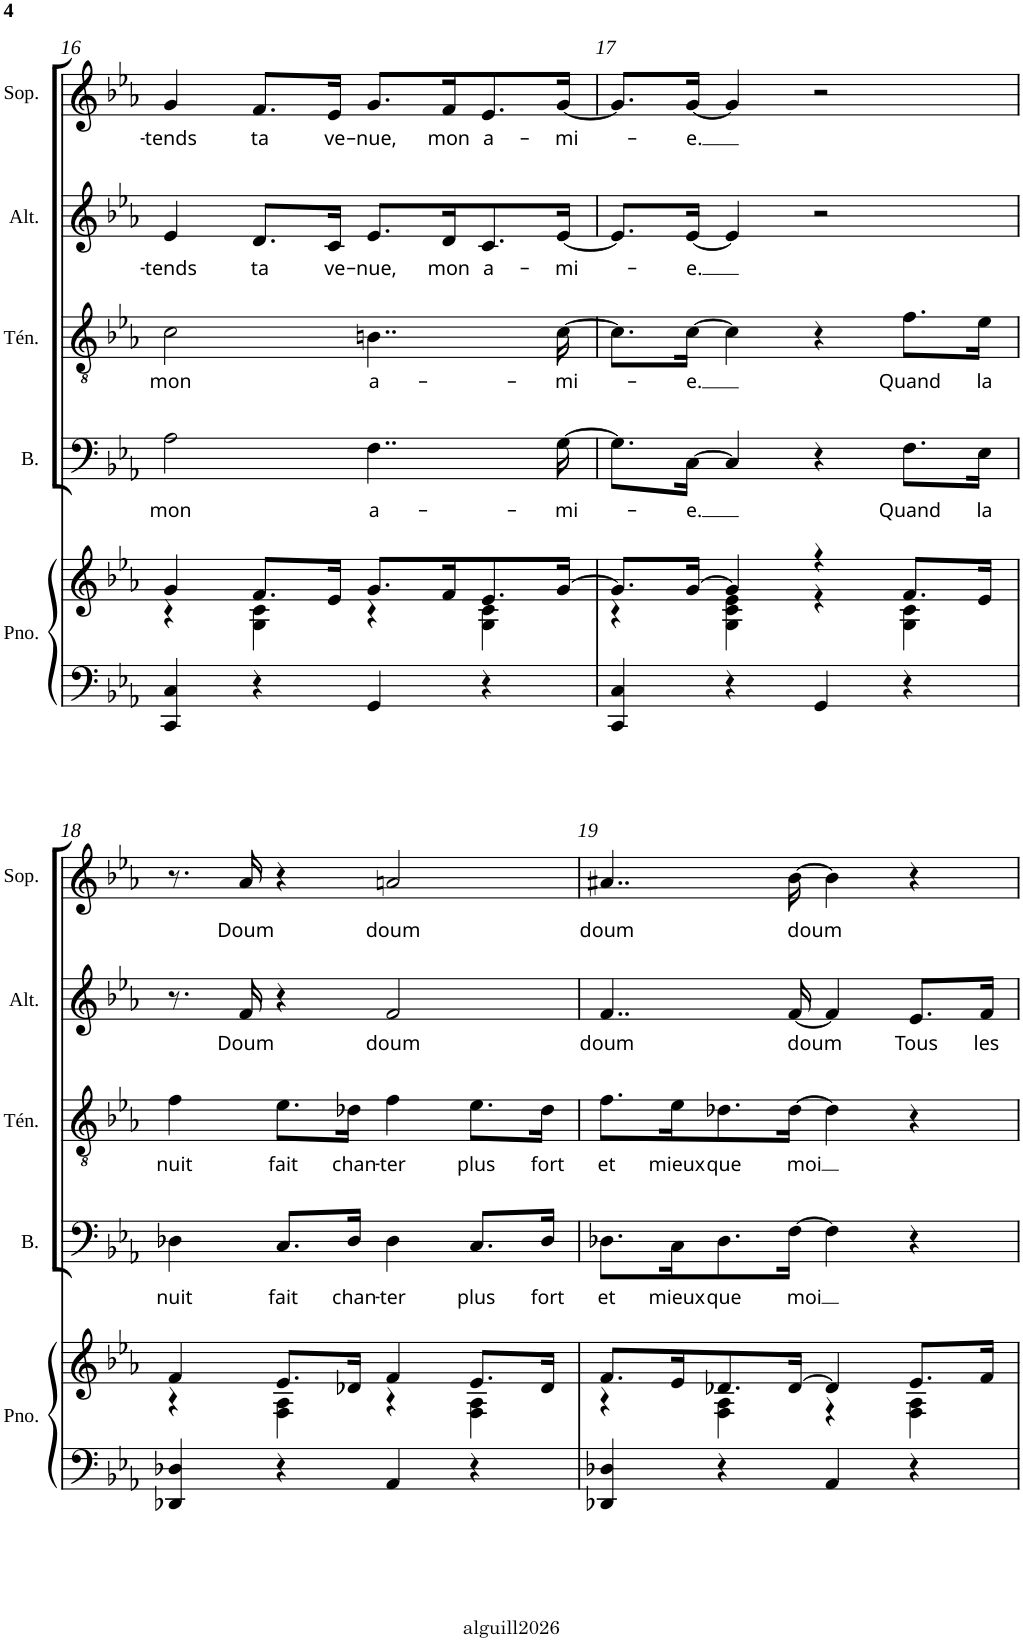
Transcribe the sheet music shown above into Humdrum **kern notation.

**kern	**kern	**kern	**text	**kern	**text	**kern	**text	**kern	**text
*part5	*part5	*part4	*part4	*part3	*part3	*part2	*part2	*part1	*part1
*staff6	*staff5	*staff4	*staff4	*staff3	*staff3	*staff2	*staff2	*staff1	*staff1
*I"Piano	*	*I"Basse	*	*I"Ténor	*	*I"Alto	*	*I"Soprano	*
*I'Pno.	*	*I'B.	*	*I'Tén.	*	*I'Alt.	*	*I'Sop.	*
!!LO:PB:g=z
*clefF4	*clefG2	*clefF4	*	*clefGv2	*	*clefG2	*	*clefG2	*
*k[b-e-a-]	*k[b-e-a-]	*k[b-e-a-]	*	*k[b-e-a-]	*	*k[b-e-a-]	*	*k[b-e-a-]	*
*c:	*c:	*c:	*	*c:	*	*c:	*	*c:	*
*M2/2	*M2/2	*M2/2	*	*M2/2	*	*M2/2	*	*M2/2	*
*met(c|)	*met(c|)	*met(c|)	*	*met(c|)	*	*met(c|)	*	*met(c|)	*
=16	=16	=16	=16	=16	=16	=16	=16	=16	=16
*	*^	*	*	*	*	*	*	*	*
!	!	!	!	!LO:LY:b	!	!LO:LY:b	!	!LO:LY:b	!	!LO:LY:b
4CC/ 4C/	4g/	4r	2A-\	mon	2c\	mon	4e-/	-tends	4g/	-tends
!	!	!	!	!	!	!	!	!LO:LY:b	!	!LO:LY:b
4r	8.f/L	4G\ 4c\	.	.	.	.	8.d/L	ta	8.f/L	ta
!	!	!	!	!	!	!	!	!LO:LY:b	!	!LO:LY:b
.	16e-/Jk	.	.	.	.	.	16c/Jk	ve-	16e-/Jk	ve-
!	!	!	!	!LO:LY:b	!	!LO:LY:b	!	!LO:LY:b	!	!LO:LY:b
4GG/	8.g/L	4r	4..F\	a-	4..Bn\	a-	8.e-/L	-nue,	8.g/L	-nue,
!	!	!	!	!	!	!	!	!LO:LY:b	!	!LO:LY:b
.	16f/K	.	.	.	.	.	16d/K	mon	16f/K	mon
!	!	!	!	!	!	!	!	!LO:LY:b	!	!LO:LY:b
4r	8.e-/	4G\ 4c\	.	.	.	.	8.c/	a-	8.e-/	a-
!	!	!	!	!LO:LY:b	!	!LO:LY:b	!	!LO:LY:b	!	!LO:LY:b
.	[>16g/Jk	.	[16G\	-mi-	[16c\	-mi-	[16e-/Jk	-mi-	[16g/Jk	-mi-
=17	=17	=17	=17	=17	=17	=17	=17	=17	=17	=17
4CC/ 4C/	8.g/L]	4r	8.G\L]	.	8.c\L]	.	8.e-/L]	.	8.g/L]	.
!	!	!	!	!LO:LY:b	!	!LO:LY:b	!	!LO:LY:b	!	!LO:LY:b
.	[>16g/Jk	.	[16C\Jk	-e.	[16c\Jk	-e.	[16e-/Jk	-e.	[16g/Jk	-e.
4r	4g/]	4G\ 4c\ 4e-\	4C/]	.	4c\]	.	4e-/]	.	4g/]	.
4GG/	4r	4r	4r	.	4r	.	2r	.	2r	.
!	!	!	!	!LO:LY:b	!	!LO:LY:b	!	!	!	!
4r	8.f/L	4G\ 4c\	8.F\L	Quand	8.f\L	Quand	.	.	.	.
!	!	!	!	!LO:LY:b	!	!LO:LY:b	!	!	!	!
.	16e-/Jk	.	16E-\Jk	la	16e-\Jk	la	.	.	.	.
!!LO:LB:g=z
=18	=18	=18	=18	=18	=18	=18	=18	=18	=18	=18
!	!	!	!	!LO:LY:b	!	!LO:LY:b	!	!	!	!
4DD-X/ 4D-X/	4f/	4r	4D-X\	nuit	4f\	nuit	8.r	.	8.r	.
!	!	!	!	!	!	!	!	!LO:LY:b	!	!LO:LY:b
.	.	.	.	.	.	.	16f/	Doum	16a-/	Doum
!	!	!	!	!LO:LY:b	!	!LO:LY:b	!	!	!	!
4r	8.e-/L	4F\ 4A-\	8.C/L	fait	8.e-\L	fait	4r	.	4r	.
!	!	!	!	!LO:LY:b	!	!LO:LY:b	!	!	!	!
.	16d-X/Jk	.	16D-/Jk	chan-	16d-X\Jk	chan-	.	.	.	.
!	!	!	!	!LO:LY:b	!	!LO:LY:b	!	!LO:LY:b	!	!LO:LY:b
4AA-/	4f/	4r	4D-\	-ter	4f\	-ter	2f/	doum	2an/	doum
!	!	!	!	!LO:LY:b	!	!LO:LY:b	!	!	!	!
4r	8.e-/L	4F\ 4A-\	8.C/L	plus	8.e-\L	plus	.	.	.	.
!	!	!	!	!LO:LY:b	!	!LO:LY:b	!	!	!	!
.	16d-/Jk	.	16D-/Jk	fort	16d-\Jk	fort	.	.	.	.
=19	=19	=19	=19	=19	=19	=19	=19	=19	=19	=19
!	!	!	!	!LO:LY:b	!	!LO:LY:b	!	!LO:LY:b	!	!LO:LY:b
4DD-X/ 4D-X/	8.f/L	4r	8.D-X\L	et	8.f\L	et	4..f/	doum	4..a#X/	doum
!	!	!	!	!LO:LY:b	!	!LO:LY:b	!	!	!	!
.	16e-/K	.	16C\K	mieux	16e-\K	mieux	.	.	.	.
!	!	!	!	!LO:LY:b	!	!LO:LY:b	!	!	!	!
4r	8.d-X/	4F\ 4A-\	8.D-\	que	8.d-X\	que	.	.	.	.
!	!	!	!	!LO:LY:b	!	!LO:LY:b	!	!LO:LY:b	!	!LO:LY:b
.	[>16d-/Jk	.	[16F\Jk	moi	[16d-\Jk	moi	[16f/	doum	[16b-\	doum
4AA-/	4d-/]	4r	4F\]	.	4d-\]	.	4f/]	.	4b-\]	.
!	!	!	!	!	!	!	!	!LO:LY:b	!	!
4r	8.e-/L	4F\ 4A-\	4r	.	4r	.	8.e-/L	Tous	4r	.
!	!	!	!	!	!	!	!	!LO:LY:b	!	!
.	16f/Jk	.	.	.	.	.	16f/Jk	les	.	.
*	*v	*v	*	*	*	*	*	*	*	*
=	=	=	=	=	=	=	=	=	=
*-	*-	*-	*-	*-	*-	*-	*-	*-	*-
